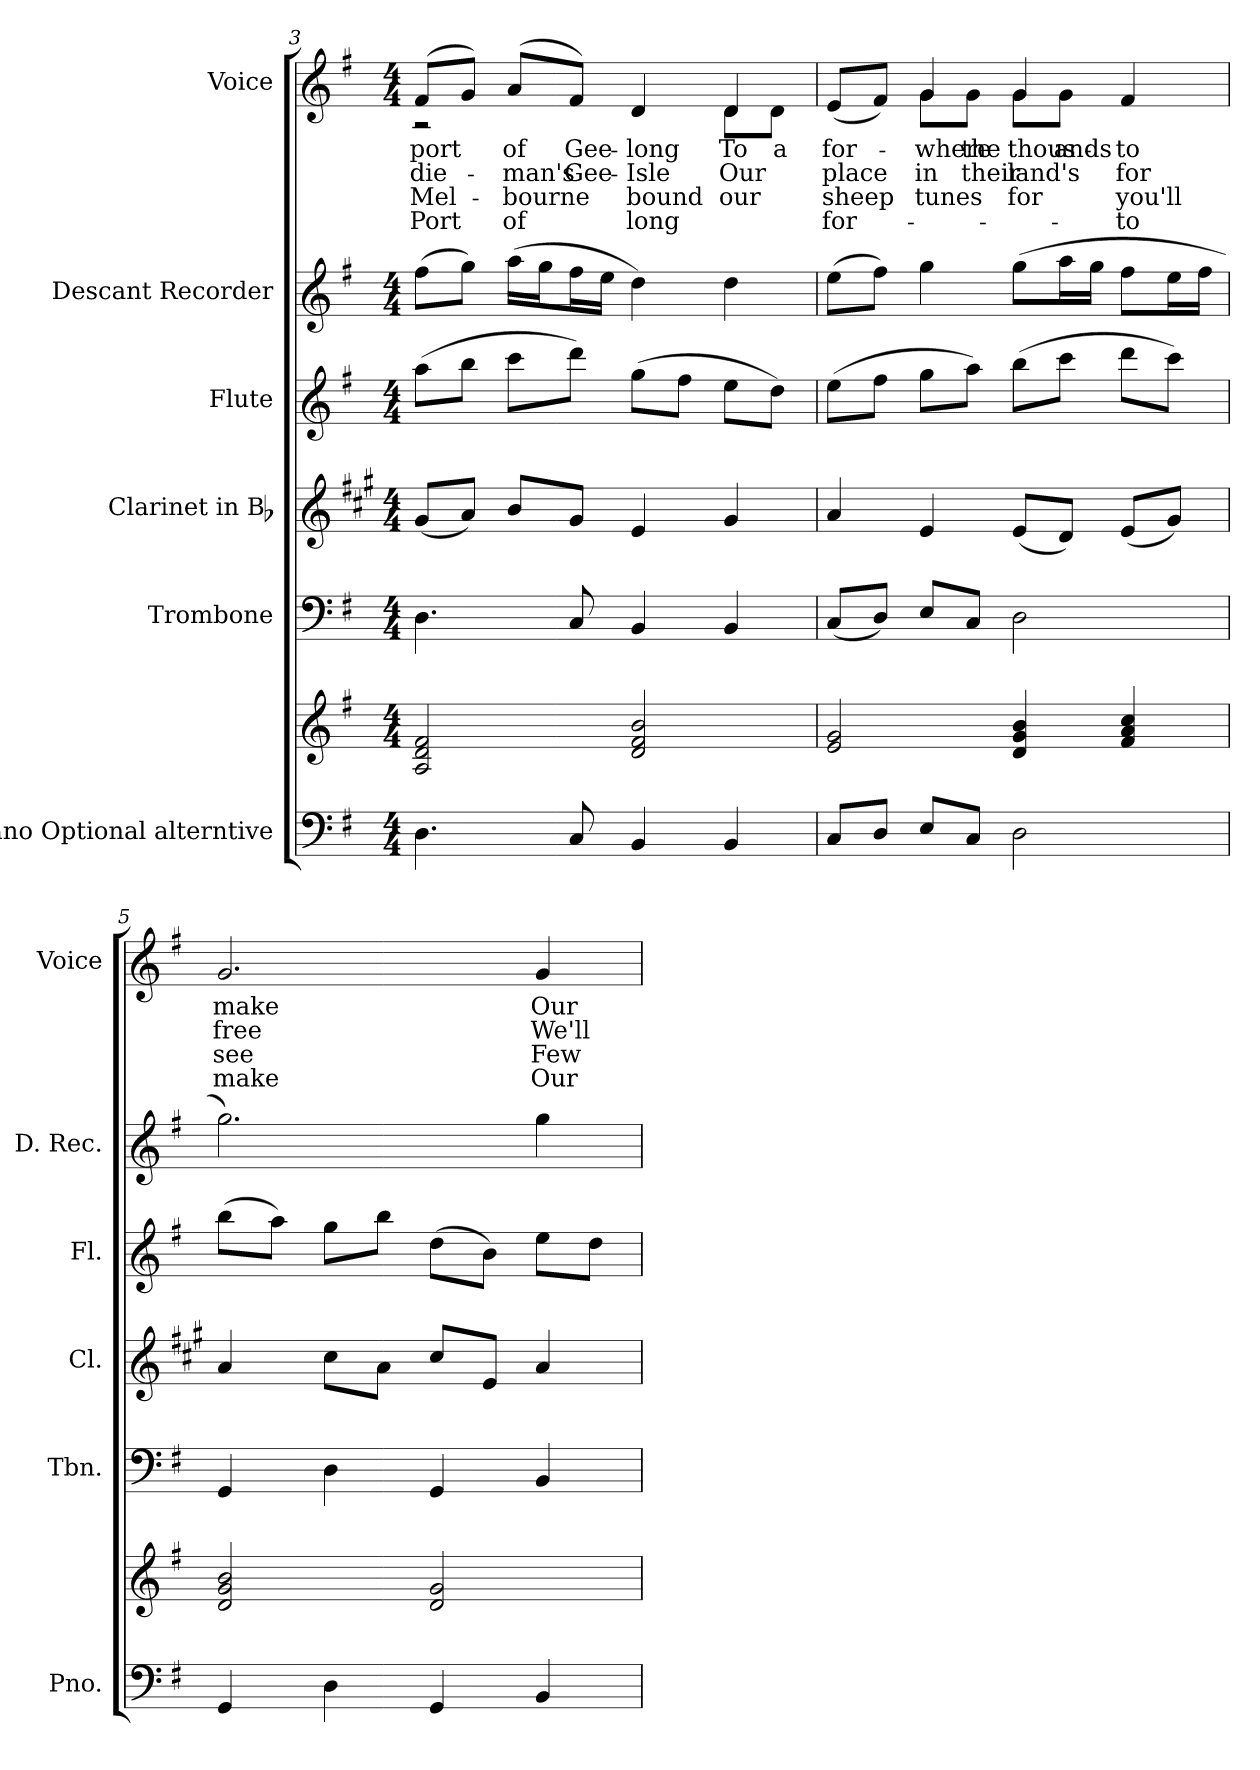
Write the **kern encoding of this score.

**kern	**kern	**kern	**kern	**kern	**kern	**kern	**text	**text	**text	**text
*part6	*part6	*part5	*part4	*part3	*part2	*part1	*part1	*part1	*part1	*part1
*staff7	*staff6	*staff5	*staff4	*staff3	*staff2	*staff1	*staff1	*staff1	*staff1	*staff1
*I"Piano Optional alterntive	*	*I"Trombone	*I"Clarinet in Bb	*I"Flute	*I"Descant Recorder	*I"Voice	*	*	*	*
*I'Pno.	*	*I'Tbn.	*I'Cl.	*I'Fl.	*I'D. Rec.	*I'Voice	*	*	*	*
*clefF4	*clefG2	*clefF4	*clefG2	*clefG2	*clefG2	*clefG2	*	*	*	*
*	*	*	*ITrd1c2	*	*ITrd-7c-12	*	*	*	*	*
*k[f#]	*k[f#]	*k[f#]	*k[f#]	*k[f#]	*k[f#]	*k[f#]	*	*	*	*
*G:	*G:	*G:	*G:	*G:	*G:	*G:	*	*	*	*
*M4/4	*M4/4	*M4/4	*M4/4	*M4/4	*M4/4	*M4/4	*	*	*	*
=3	=3	=3	=3	=3	=3	=3	=3	=3	=3	=3
!	!	!	!	!	!	!	!LO:LY:b:color=#000000	!LO:LY:b:color=#000000	!LO:LY:b:color=#000000	!LO:LY:b:color=#000000
*	*	*	*	*	*	*^	*	*	*	*
4.Di\	2Ai/ 2di 2f#i	4.Di\	(8f#i/L	(8aai\L	(8fff#i\L	(8f#i/L	2r	port	-die-	Mel-	-Port
.	.	.	8gi/J)	8bbi\J	8gggi\J)	8gi/J)	.	.	.	.	.
!	!	!	!	!	!	!	!	!LO:LY:b:color=#000000	!LO:LY:b:color=#000000	!LO:LY:b:color=#000000	!LO:LY:b:color=#000000
.	.	.	8ai/L	8ccci\L	(16aaai\LL	(8ai/L	.	of	-man's	bourne	of
.	.	.	.	.	16gggi\J	.	.	.	.	.	.
!	!	!	!	!	!	!	!	!LO:LY:b:color=#000000	!LO:LY:b:color=#000000	!	!
8Ci/	.	8Ci/	8f#i/J	8dddi\J)	16fff#i\L	8f#i/J)	.	Gee-	Gee-	.	.
.	.	.	.	.	16eeei\JJ	.	.	.	.	.	.
!	!	!	!	!	!	!	!	!LO:LY:b:color=#000000	!LO:LY:b:color=#000000	!LO:LY:b:color=#000000	!LO:LY:b:color=#000000
4BBi/	2di/ 2f#i 2bi	4BBi/	4di/	(8ggi\L	4dddi\)	4di/	4ryy	-long	Isle	-bound	long
.	.	.	.	8ff#i\J	.	.	.	.	.	.	.
!	!	!	!	!	!	!	!	!LO:LY:b:color=#000000	!LO:LY:b:color=#000000	!LO:LY:b:color=#000000	!
!	!	!	!	!	!	!	!	!LO:LY:b:color=#000000	!	!	!
4BBi/	.	4BBi/	4f#i/	8eei\L	4dddi\	4di/	8di\L	To	Our	our	.
!	!	!	!	!	!	!	!	!LO:LY:b:color=#000000	!	!	!
.	.	.	.	8ddi\J)	.	.	8di\J	a	.	.	.
!!LO:LB:g=z	!!
=4	=4	=4	=4	=4	=4	=4	=4	=4	=4	=4	=4
!	!	!	!	!	!	!	!	!LO:LY:b:color=#000000	!LO:LY:b:color=#000000	!LO:LY:b:color=#000000	!LO:LY:b:color=#000000
8Ci/L	2ei/ 2gi	(8Ci/L	4gi/	(8eei\L	(8eeei\L	(8ei/L	4ryy	for-	place	sheep	for-
8Di/J	.	8Di/J)	.	8ff#i\J	8fff#i\J)	8f#i/J)	.	.	.	.	.
!	!	!	!	!	!	!	!	!LO:LY:b:color=#000000	!LO:LY:b:color=#000000	!LO:LY:b:color=#000000	!
!	!	!	!	!	!	!	!	!LO:LY:b:color=#000000	!	!	!
8Ei/L	.	8Ei/L	4di/	8ggi\L	4gggi\	4gi/	8gi\L	where	-in	tunes	.
!	!	!	!	!	!	!	!	!LO:LY:b:color=#000000	!LO:LY:b:color=#000000	!	!
8Ci/J	.	8Ci/J	.	8aai\J)	.	.	8gi\J	the	their	.	.
!	!	!	!	!	!	!	!	!LO:LY:b:color=#000000	!LO:LY:b:color=#000000	!LO:LY:b:color=#000000	!
!	!	!	!	!	!	!	!	!LO:LY:b:color=#000000	!	!	!
2Di\	4di/ 4gi 4bi	2Di\	(8di/L	(8bbi\L	(8gggi\L	4gi/	8gi\L	thous-	land's	for	.
!	!	!	!	!	!	!	!	!LO:LY:b:color=#000000	!	!	!
.	.	.	8ci/J)	8ccci\J	16aaai\L	.	8gi\J	-ands	.	.	.
.	.	.	.	.	16gggi\JJ	.	.	.	.	.	.
!	!	!	!	!	!	!	!	!LO:LY:b:color=#000000	!LO:LY:b:color=#000000	!LO:LY:b:color=#000000	!LO:LY:b:color=#000000
.	4f#i/ 4ai 4cci	.	(8di/L	8dddi\L	8fff#i\L	4f#i/	4ryy	to	for	you'll	to
.	.	.	8f#i/J)	8ccci\J)	16eeei\L	.	.	.	.	.	.
.	.	.	.	.	16fff#i\JJ	.	.	.	.	.	.
*	*	*	*	*	*	*v	*v	*	*	*	*
=5	=5	=5	=5	=5	=5	=5	=5	=5	=5	=5
!	!	!	!	!	!	!	!LO:LY:b:color=#000000	!LO:LY:b:color=#000000	!LO:LY:b:color=#000000	!LO:LY:b:color=#000000
4GGi/	2di/ 2gi 2bi	4GGi/	4gi/	(8bbi\L	2.gggi\)	2.gi/	make	free	see	make
.	.	.	.	8aai\J)	.	.	.	.	.	.
4Di\	.	4Di\	8bi\L	8ggi\L	.	.	.	.	.	.
.	.	.	8gi\J	8bbi\J	.	.	.	.	.	.
4GGi/	2di/ 2gi	4GGi/	8bi/L	(8ddi\L	.	.	.	.	.	.
.	.	.	8di/J	8bi\J)	.	.	.	.	.	.
!	!	!	!	!	!	!	!LO:LY:b:color=#000000	!LO:LY:b:color=#000000	!LO:LY:b:color=#000000	!LO:LY:b:color=#000000
4BBi/	.	4BBi/	4gi/	8eei\L	4gggi\	4gi/	Our	We'll	Few	Our
.	.	.	.	8ddi\J	.	.	.	.	.	.
=	=	=	=	=	=	=	=	=	=	=
*-	*-	*-	*-	*-	*-	*-	*-	*-	*-	*-
